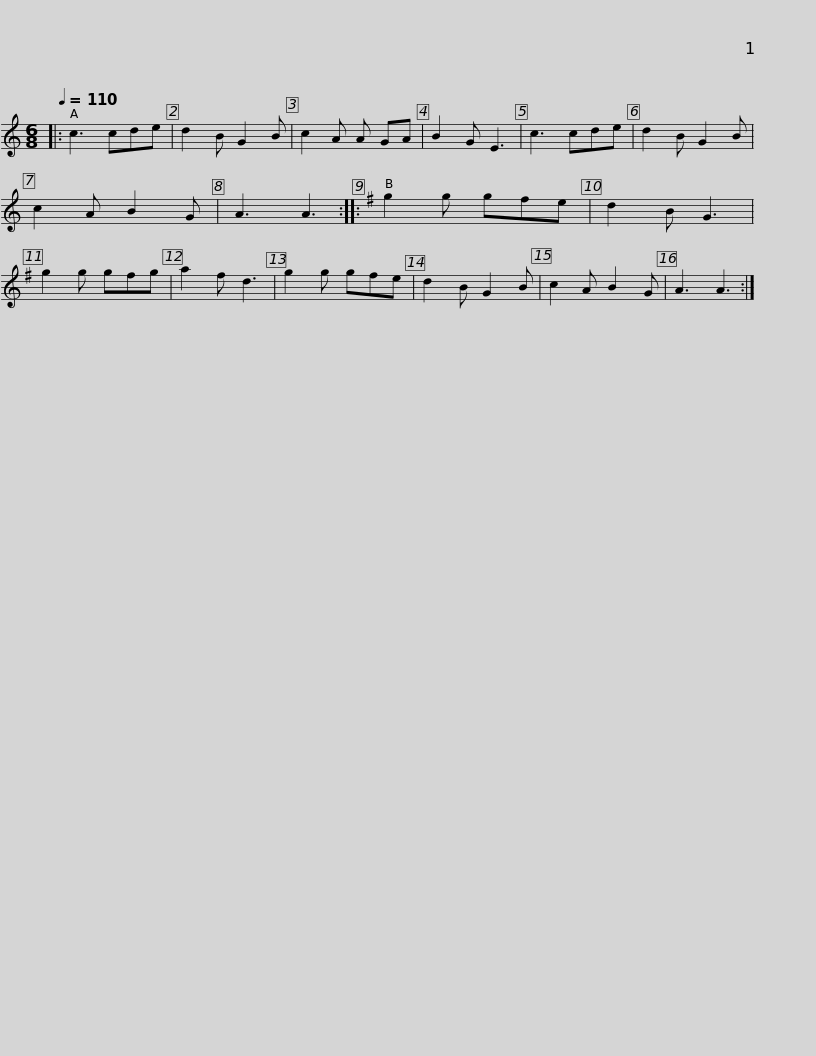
X:1
L:1/8
Q:1/4=110
M:6/8
I:linebreak $
K:C
V:1 treble
V:1
|: c3 cde | d2 B G2 B | c2 A A GA | B2 G E3 | c3 cde | %5
 d2 B G2 B | c2 A B2 G | A3 A3 ::$[K:Emin] g2 g gfe | d2 B G3 | %10
 g2 g gfg | a2 f d3 | g2 g gfe | d2 B G2 B | c2 A B2 G | %15
 A3 A3 :| %16
